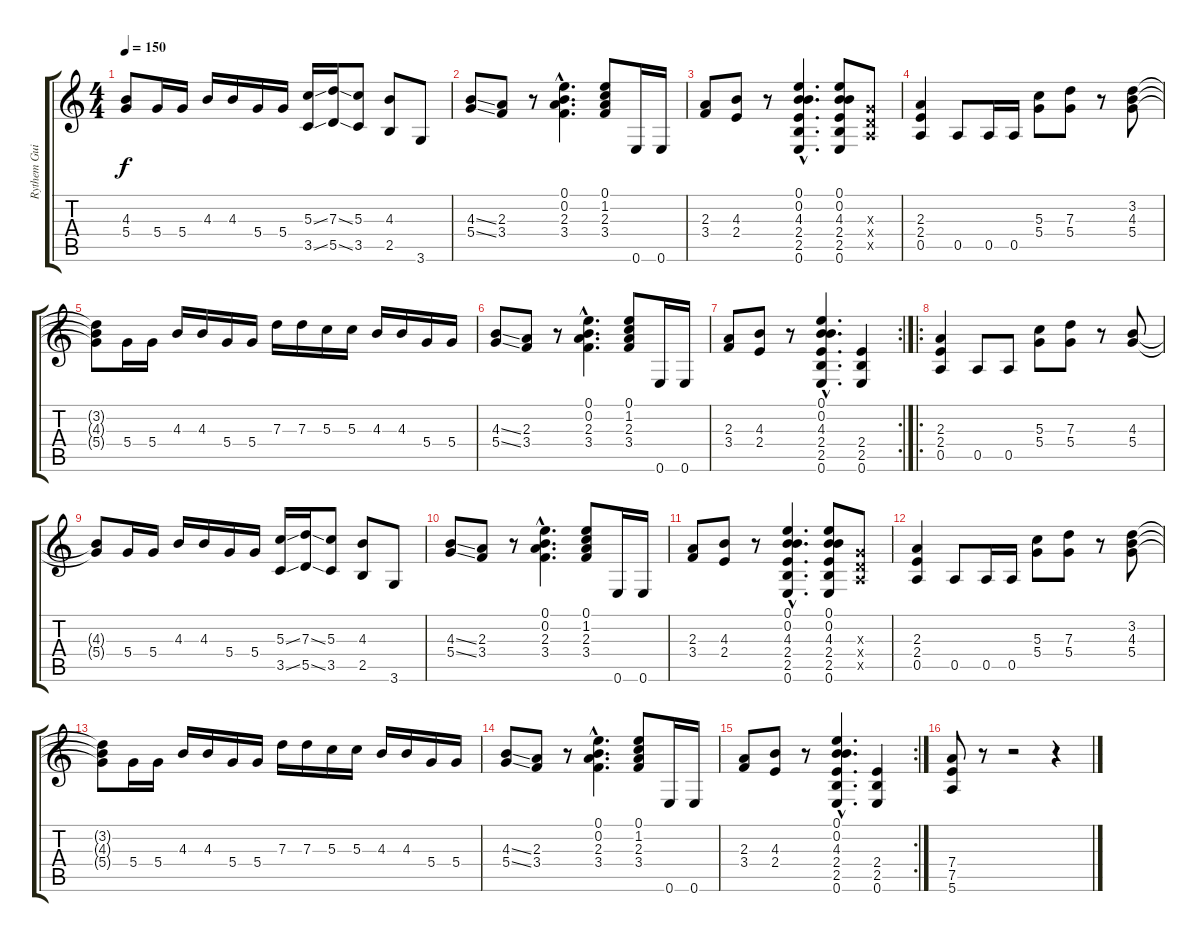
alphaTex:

\track ("Rythem Guitar" "Rythem Gui") {instrument distortionguitar}
\staff {score tabs}
\tuning (E4 B3 G3 D3 A2 E2) {hide}
\ts (4 4)
\tempo 150
\clef g2
\ks c
(4.3{t} 5.4{t}).8{dy f} 5.4.16 5.4.16 4.3.16 4.3.16 5.4.16 5.4.16 (5.3{ss} 3.5{ss}).16 (7.3{ss} 5.5{ss}).16 (5.3 3.5).8 (4.3 2.5).8 3.6.8 |
(4.3{ss} 5.4{ss}).8 (2.3 3.4).8 r.8 (0.1{hac} 0.2{hac} 2.3{hac} 3.4{hac}).4{d} (0.1 1.2 2.3 3.4).8 0.6.16 0.6.16 |
(2.3 3.4).8 (4.3 2.4).8 r.8 (0.1{hac} 0.2{hac} 4.3{hac} 2.4{hac} 2.5{hac} 0.6{hac}).4{d} (0.1 0.2 4.3 2.4 2.5 0.6).8 (0.3{x} 0.4{x} 0.5{x}).8 |
(2.3 2.4 0.5).4 0.5.8 0.5.16 0.5.16 (5.3 5.4).8 (7.3 5.4).8 r.8 (3.2 4.3 5.4).8 |
(3.2{t} 4.3{t} 5.4{t}).8 5.4.16 5.4.16 4.3.16 4.3.16 5.4.16 5.4.16 7.3.16 7.3.16 5.3.16 5.3.16 4.3.16 4.3.16 5.4.16 5.4.16 |
(4.3{ss} 5.4{ss}).8 (2.3 3.4).8 r.8 (0.1{hac} 0.2{hac} 2.3{hac} 3.4{hac}).4{d} (0.1 1.2 2.3 3.4).8 0.6.16 0.6.16 |
\rc 2
(2.3 3.4).8 (4.3 2.4).8 r.8 (0.1{hac} 0.2{hac} 4.3{hac} 2.4{hac} 2.5{hac} 0.6{hac}).4{d} (2.4 2.5 0.6).4 |
\ro
(2.3 2.4 0.5).4 0.5.8 0.5.8 (5.3 5.4).8 (7.3 5.4).8 r.8 (4.3 5.4).8 |
(4.3{t} 5.4{t}).8 5.4.16 5.4.16 4.3.16 4.3.16 5.4.16 5.4.16 (5.3{ss} 3.5{ss}).16 (7.3{ss} 5.5{ss}).16 (5.3 3.5).8 (4.3 2.5).8 3.6.8 |
(4.3{ss} 5.4{ss}).8 (2.3 3.4).8 r.8 (0.1{hac} 0.2{hac} 2.3{hac} 3.4{hac}).4{d} (0.1 1.2 2.3 3.4).8 0.6.16 0.6.16 |
(2.3 3.4).8 (4.3 2.4).8 r.8 (0.1{hac} 0.2{hac} 4.3{hac} 2.4{hac} 2.5{hac} 0.6{hac}).4{d} (0.1 0.2 4.3 2.4 2.5 0.6).8 (0.3{x} 0.4{x} 0.5{x}).8 |
(2.3 2.4 0.5).4 0.5.8 0.5.16 0.5.16 (5.3 5.4).8 (7.3 5.4).8 r.8 (3.2 4.3 5.4).8 |
(3.2{t} 4.3{t} 5.4{t}).8 5.4.16 5.4.16 4.3.16 4.3.16 5.4.16 5.4.16 7.3.16 7.3.16 5.3.16 5.3.16 4.3.16 4.3.16 5.4.16 5.4.16 |
(4.3{ss} 5.4{ss}).8 (2.3 3.4).8 r.8 (0.1{hac} 0.2{hac} 2.3{hac} 3.4{hac}).4{d} (0.1 1.2 2.3 3.4).8 0.6.16 0.6.16 |
\rc 2
(2.3 3.4).8 (4.3 2.4).8 r.8 (0.1{hac} 0.2{hac} 4.3{hac} 2.4{hac} 2.5{hac} 0.6{hac}).4{d} (2.4 2.5 0.6).4 |
(7.4 7.5 5.6).8 r.8 r.2 r.4
